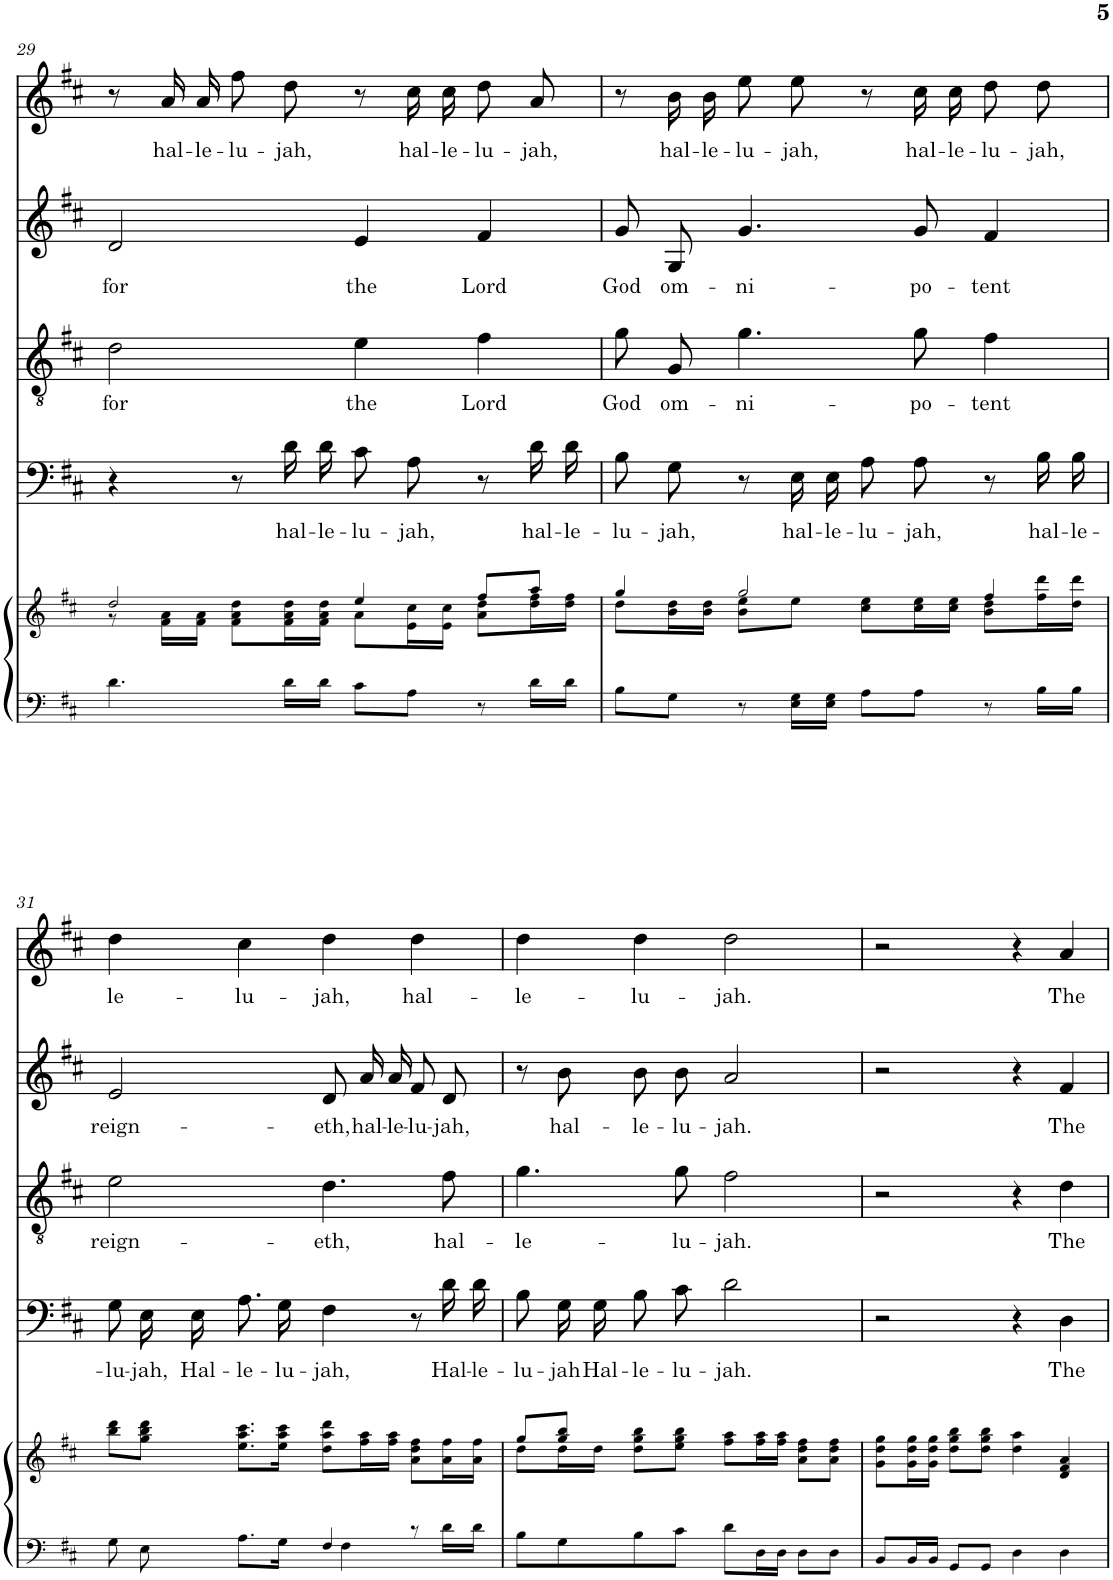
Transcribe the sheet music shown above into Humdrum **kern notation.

**kern	**kern	**kern	**text	**kern	**text	**kern	**text	**kern	**text
*part5	*part5	*part4	*part4	*part3	*part3	*part2	*part2	*part1	*part1
*staff6	*staff5	*staff4	*staff4	*staff3	*staff3	*staff2	*staff2	*staff1	*staff1
*I"Track 5	*	*I"Basso	*	*I"Tenore	*	*I"Alto	*	*I"Canto	*
!!LO:PB:g=z
*clefF4	*clefG2	*clefF4	*	*clefGv2	*	*clefG2	*	*clefG2	*
*k[f#c#]	*k[f#c#]	*k[f#c#]	*	*k[f#c#]	*	*k[f#c#]	*	*k[f#c#]	*
*D:	*D:	*D:	*	*D:	*	*D:	*	*D:	*
*M4/4	*M4/4	*M4/4	*	*M4/4	*	*M4/4	*	*M4/4	*
*met(c)	*met(c)	*met(c)	*	*met(c)	*	*met(c)	*	*met(c)	*
=29	=29	=29	=29	=29	=29	=29	=29	=29	=29
*	*^	*	*	*	*	*	*	*	*
!	!	!	!	!	!	!LO:LY:b	!	!LO:LY:b	!	!
4.d-\	2dd-/	8r	4r	.	2d-\	for	2d-/	for	8r	.
!	!	!	!	!	!	!	!	!	!	!LO:LY:b
.	.	16f\ 16a-\LL	.	.	.	.	.	.	16a-/LL	hal-
!	!	!	!	!	!	!	!	!	!	!LO:LY:b
.	.	16f\ 16a-\JJ	.	.	.	.	.	.	16a-/JJ	-le-
!	!	!	!	!	!	!	!	!	!	!LO:LY:b
.	.	8f\ 8a-\ 8dd-\L	8r	.	.	.	.	.	8ff\L	-lu-
!	!	!	!	!LO:LY:b	!	!	!	!	!	!LO:LY:b
16d-\LL	.	16f\ 16a-\ 16dd-\L	16d-\LL	hal-	.	.	.	.	8dd-\J	-jah,
!	!	!	!	!LO:LY:b	!	!	!	!	!	!
16d-\JJ	.	16f\ 16a-\ 16dd-\JJ	16d-\JJ	-le-	.	.	.	.	.	.
!	!	!	!	!LO:LY:b	!	!LO:LY:b	!	!LO:LY:b	!	!
8c\L	4ee-/	8a-\L	8c\L	-lu-	4e-\	the	4e-/	the	8r	.
!	!	!	!	!LO:LY:b	!	!	!	!	!	!LO:LY:b
8A-\J	.	16e-\ 16cc\L	8A-\J	-jah,	.	.	.	.	16cc\LL	hal-
!	!	!	!	!	!	!	!	!	!	!LO:LY:b
.	.	16e-\ 16cc\JJ	.	.	.	.	.	.	16cc\JJ	-le-
!	!	!	!	!	!	!LO:LY:b	!	!LO:LY:b	!	!LO:LY:b
8r	8ff/L	8a-\ 8dd-\L	8r	.	4f\	Lord	4f/	Lord	8dd-\L	-lu-
!	!	!	!	!LO:LY:b	!	!	!	!	!	!LO:LY:b
16d-\LL	8aa-/J	16dd-\ 16ff\L	16d-\LL	hal-	.	.	.	.	8a-\J	-jah,
!	!	!	!	!LO:LY:b	!	!	!	!	!	!
16d-\JJ	.	16dd-\ 16ff\JJ	16d-\JJ	-le-	.	.	.	.	.	.
=30	=30	=30	=30	=30	=30	=30	=30	=30	=30	=30
!	!	!	!	!LO:LY:b	!	!LO:LY:b	!	!LO:LY:b	!	!
8B-\L	4gg-/	8dd-\L	8B-\L	-lu-	8g-\L	God	8g-/L	God	8r	.
!	!	!	!	!LO:LY:b	!	!LO:LY:b	!	!LO:LY:b	!	!LO:LY:b
8G-\J	.	16b-\ 16dd-\L	8G-\J	-jah,	8G-\J	om-	8G-/J	om-	16b-\LL	hal-
!	!	!	!	!	!	!	!	!	!	!LO:LY:b
.	.	16b-\ 16dd-\JJ	.	.	.	.	.	.	16b-\JJ	-le-
!	!	!	!	!	!	!LO:LY:b	!	!LO:LY:b	!	!LO:LY:b
8r	2gg-/	8b-\ 8ee-\L	8r	.	4.g-\	-ni-	4.g-/	-ni-	8ee-\L	-lu-
!	!	!	!	!LO:LY:b	!	!	!	!	!	!LO:LY:b
16E-\ 16G-\LL	.	8ee-\J	16E-\LL	hal-	.	.	.	.	8ee-\J	-jah,
!	!	!	!	!LO:LY:b	!	!	!	!	!	!
16E-\ 16G-\JJ	.	.	16E-\JJ	-le-	.	.	.	.	.	.
!	!	!	!	!LO:LY:b	!	!	!	!	!	!
8A-\L	.	8cc\ 8ee-\L	8A-\L	-lu-	.	.	.	.	8r	.
!	!	!	!	!LO:LY:b	!	!LO:LY:b	!	!LO:LY:b	!	!LO:LY:b
8A-\J	.	16cc\ 16ee-\L	8A-\J	-jah,	8g-\	-po-	8g-/	-po-	16cc\LL	hal-
!	!	!	!	!	!	!	!	!	!	!LO:LY:b
.	.	16cc\ 16ee-\JJ	.	.	.	.	.	.	16cc\JJ	-le-
!	!	!	!	!	!	!LO:LY:b	!	!LO:LY:b	!	!LO:LY:b
8r	4ff/	8b-\ 8dd-\L	8r	.	4f\	-tent	4f/	-tent	8dd-\L	-lu-
!	!	!	!	!LO:LY:b	!	!	!	!	!	!LO:LY:b
16B-\LL	.	16ff\ 16ddd-\L	16B-\LL	hal-	.	.	.	.	8dd-\J	-jah,
!	!	!	!	!LO:LY:b	!	!	!	!	!	!
16B-\JJ	.	16dd-\ 16ddd-\JJ	16B-\JJ	-le-	.	.	.	.	.	.
!!LO:LB:g=z
=31	=31	=31	=31	=31	=31	=31	=31	=31	=31	=31
*^	*	*	*	*	*	*	*	*	*	*
!	!	!	!	!	!LO:LY:b	!	!LO:LY:b	!	!LO:LY:b	!	!LO:LY:b
*	*	*v	*v	*	*	*	*	*	*	*	*
8G-\	16ryy	8bb-\ 8ddd-\L	8G-\L	-lu-	2e-\	reign-	2e-/	reign-	4dd-\	le-
!	!	!	!	!LO:LY:b	!	!	!	!	!	!
*v	*v	*	*	*	*	*	*	*	*	*
8E-\	8gg-\ 8bb-\ 8ddd-\J	16E-\L	-jah,	.	.	.	.	.	.
!	!	!	!LO:LY:b	!	!	!	!	!	!
.	.	16E-\JJ	Hal-	.	.	.	.	.	.
!	!	!	!LO:LY:b	!	!	!	!	!	!LO:LY:b
8.A-\L	8.ee-\ 8.aa-\ 8.ccc\L	8.A-\L	-le-	.	.	.	.	4cc\	-lu-
!	!	!	!LO:LY:b	!	!	!	!	!	!
16G-\Jk	16ee-\ 16aa-\ 16ccc\Jk	16G-\Jk	-lu-	.	.	.	.	.	.
!	!	!	!LO:LY:b	!	!LO:LY:b	!	!LO:LY:b	!	!LO:LY:b
4F/	8dd-\ 8aa-\ 8ddd-\L	4F\	-jah,	4.d-\	-eth,	8d-/L	-eth,	4dd-\	-jah,
*^	*	*	*	*	*	*	*	*	*
.	4F\	.	.	.	.	.	.	.	.	.
!	!	!	!	!	!	!	!	!LO:LY:b	!	!
.	.	16ff\ 16aa-\L	.	.	.	.	16a-/L	hal-	.	.
!	!	!	!	!	!	!	!	!LO:LY:b	!	!
.	.	16ff\ 16aa-\JJ	.	.	.	.	16a-/JJ	-le-	.	.
!	!	!	!	!	!	!	!	!LO:LY:b	!	!LO:LY:b
8r	.	8a-\ 8dd-\ 8ff\L	8r	.	.	.	8f/L	-lu-	4dd-\	hal-
.	8.ryy	.	.	.	.	.	.	.	.	.
!	!	!	!	!LO:LY:b	!	!LO:LY:b	!	!LO:LY:b	!	!
16d-\LL	.	16a-\ 16ff\L	16d-\LL	Hal-	8f\	hal-	8d-/J	-jah,	.	.
!	!	!	!	!LO:LY:b	!	!	!	!	!	!
16d-\JJ	.	16a-\ 16ff\JJ	16d-\JJ	-le-	.	.	.	.	.	.
*v	*v	*	*	*	*	*	*	*	*	*
=32	=32	=32	=32	=32	=32	=32	=32	=32	=32
*	*^	*	*	*	*	*	*	*	*
!	!	!	!	!LO:LY:b	!	!LO:LY:b	!	!	!	!LO:LY:b
8B-\L	8gg-/L	8dd-\L	8B-\L	-lu-	4.g-\	-le-	8r	.	4dd-\	-le-
!	!	!	!	!LO:LY:b	!	!	!	!LO:LY:b	!	!
8G-\	8gg-/ 8bb-/J	16dd-\L	16G-\L	-jah	.	.	8b-\	hal-	.	.
!	!	!	!	!LO:LY:b	!	!	!	!	!	!
.	.	16dd-\JJ	16G-\JJ	Hal-	.	.	.	.	.	.
!	!	!	!	!LO:LY:b	!	!	!	!LO:LY:b	!	!LO:LY:b
8B-\	2.ryy	8dd-\ 8gg-\ 8bb-\L	8B-\L	-le-	.	.	8b-\L	-le-	4dd-\	-lu-
!	!	!	!	!LO:LY:b	!	!LO:LY:b	!	!LO:LY:b	!	!
8c\J	.	8ee-\ 8gg-\ 8bb-\J	8c\J	-lu-	8g-\	-lu-	8b-\J	-lu-	.	.
!	!	!	!	!LO:LY:b	!	!LO:LY:b	!	!LO:LY:b	!	!LO:LY:b
8d-\L	.	8ff\ 8aa-\L	2d-\	-jah.	2f\	-jah.	2a-/	-jah.	2dd-\	-jah.
16D-\L	.	16ff\ 16aa-\L	.	.	.	.	.	.	.	.
16D-\JJ	.	16ff\ 16aa-\JJ	.	.	.	.	.	.	.	.
8D-\L	.	8a-\ 8dd-\ 8ff\L	.	.	.	.	.	.	.	.
8D-\J	.	8a-\ 8dd-\ 8ff\J	.	.	.	.	.	.	.	.
*	*v	*v	*	*	*	*	*	*	*	*
=33	=33	=33	=33	=33	=33	=33	=33	=33	=33
8BB-/L	8g-\ 8dd-\ 8gg-\L	2r	.	2r	.	2r	.	2r	.
16BB-/L	16g-\ 16dd-\ 16gg-\L	.	.	.	.	.	.	.	.
16BB-/JJ	16g-\ 16dd-\ 16gg-\JJ	.	.	.	.	.	.	.	.
8GG-/L	8dd-\ 8gg-\ 8bb-\L	.	.	.	.	.	.	.	.
8GG-/J	8dd-\ 8gg-\ 8bb-\J	.	.	.	.	.	.	.	.
4D-\	4dd-\ 4aa-\	4r	.	4r	.	4r	.	4r	.
!	!	!	!LO:LY:b	!	!LO:LY:b	!	!LO:LY:b	!	!LO:LY:b
4D-\	4d-/ 4f/ 4a-/	4D-\	The	4d-\	The	4f/	The	4a-/	The
=	=	=	=	=	=	=	=	=	=
*-	*-	*-	*-	*-	*-	*-	*-	*-	*-
